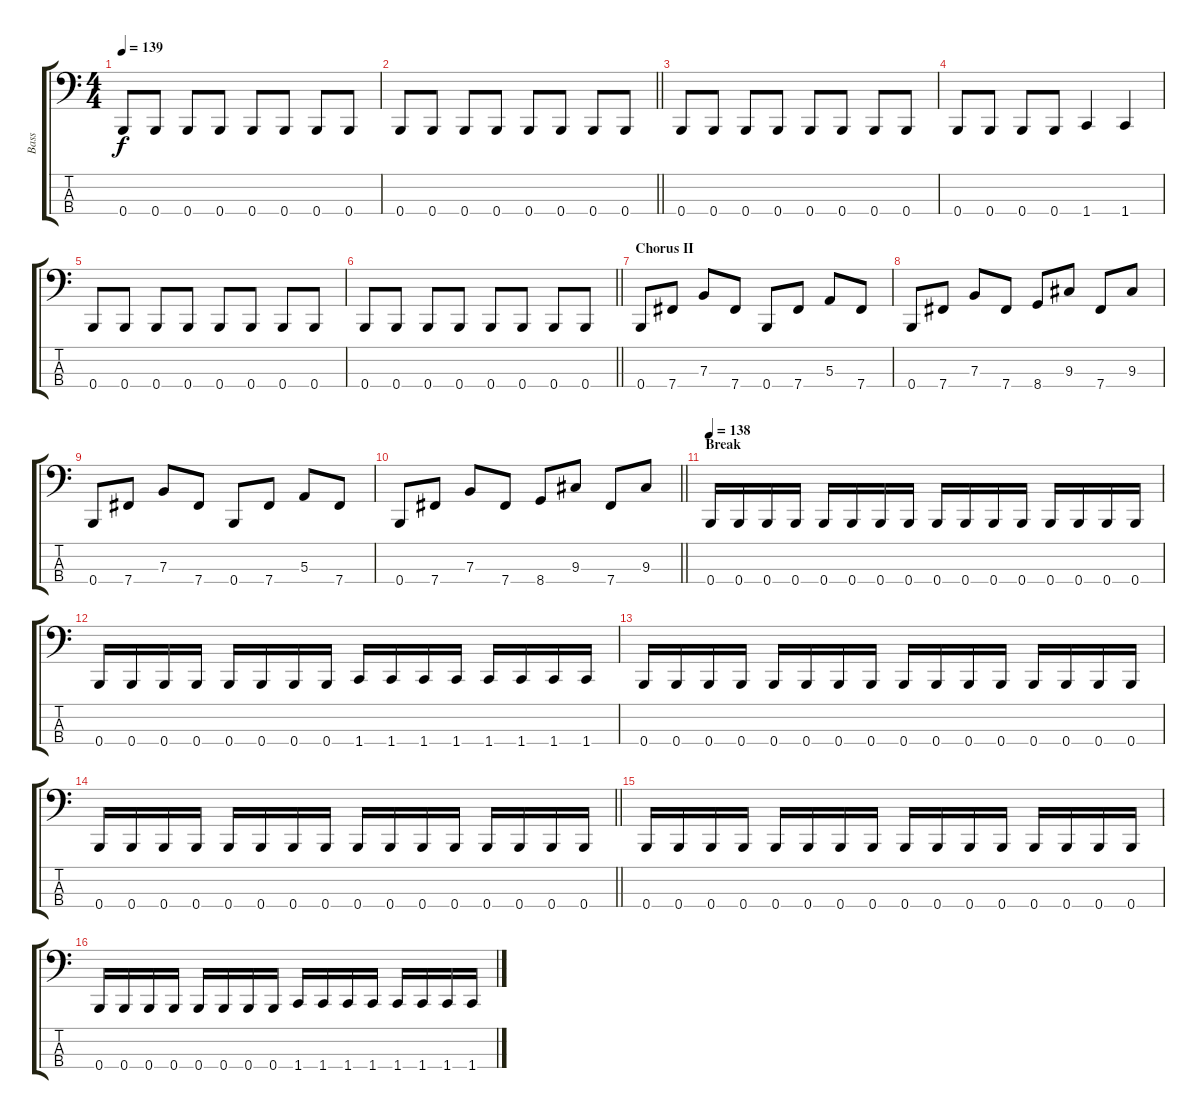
\track ("Bass" "Bass") {instrument electricbassfinger}
\staff {score tabs}
\tuning (D2 A1 E1 B0) {hide}
\ts (4 4)
\tempo 139
\clef f4
\ks c
0.4.8{dy f} 0.4.8 0.4.8 0.4.8 0.4.8 0.4.8 0.4.8 0.4.8 |
\barLineRight lightlight
0.4.8 0.4.8 0.4.8 0.4.8 0.4.8 0.4.8 0.4.8 0.4.8 |
\section ("" "")
0.4.8 0.4.8 0.4.8 0.4.8 0.4.8 0.4.8 0.4.8 0.4.8 |
0.4.8 0.4.8 0.4.8 0.4.8 1.4.4 1.4.4 |
0.4.8 0.4.8 0.4.8 0.4.8 0.4.8 0.4.8 0.4.8 0.4.8 |
\barLineRight lightlight
0.4.8 0.4.8 0.4.8 0.4.8 0.4.8 0.4.8 0.4.8 0.4.8 |
\section ("" "Chorus II")
0.4.8 7.4.8 7.3.8 7.4.8 0.4.8 7.4.8 5.3.8 7.4.8 |
0.4.8 7.4.8 7.3.8 7.4.8 8.4.8 9.3.8 7.4.8 9.3.8 |
0.4.8 7.4.8 7.3.8 7.4.8 0.4.8 7.4.8 5.3.8 7.4.8 |
\barLineRight lightlight
0.4.8 7.4.8 7.3.8 7.4.8 8.4.8 9.3.8 7.4.8 9.3.8 |
\section ("" "Break")
\tempo 138
0.4.16 0.4.16 0.4.16 0.4.16 0.4.16 0.4.16 0.4.16 0.4.16 0.4.16 0.4.16 0.4.16 0.4.16 0.4.16 0.4.16 0.4.16 0.4.16 |
0.4.16 0.4.16 0.4.16 0.4.16 0.4.16 0.4.16 0.4.16 0.4.16 1.4.16 1.4.16 1.4.16 1.4.16 1.4.16 1.4.16 1.4.16 1.4.16 |
0.4.16 0.4.16 0.4.16 0.4.16 0.4.16 0.4.16 0.4.16 0.4.16 0.4.16 0.4.16 0.4.16 0.4.16 0.4.16 0.4.16 0.4.16 0.4.16 |
\barLineRight lightlight
0.4.16 0.4.16 0.4.16 0.4.16 0.4.16 0.4.16 0.4.16 0.4.16 0.4.16 0.4.16 0.4.16 0.4.16 0.4.16 0.4.16 0.4.16 0.4.16 |
\section ("" "")
0.4.16 0.4.16 0.4.16 0.4.16 0.4.16 0.4.16 0.4.16 0.4.16 0.4.16 0.4.16 0.4.16 0.4.16 0.4.16 0.4.16 0.4.16 0.4.16 |
0.4.16 0.4.16 0.4.16 0.4.16 0.4.16 0.4.16 0.4.16 0.4.16 1.4.16 1.4.16 1.4.16 1.4.16 1.4.16 1.4.16 1.4.16 1.4.16
